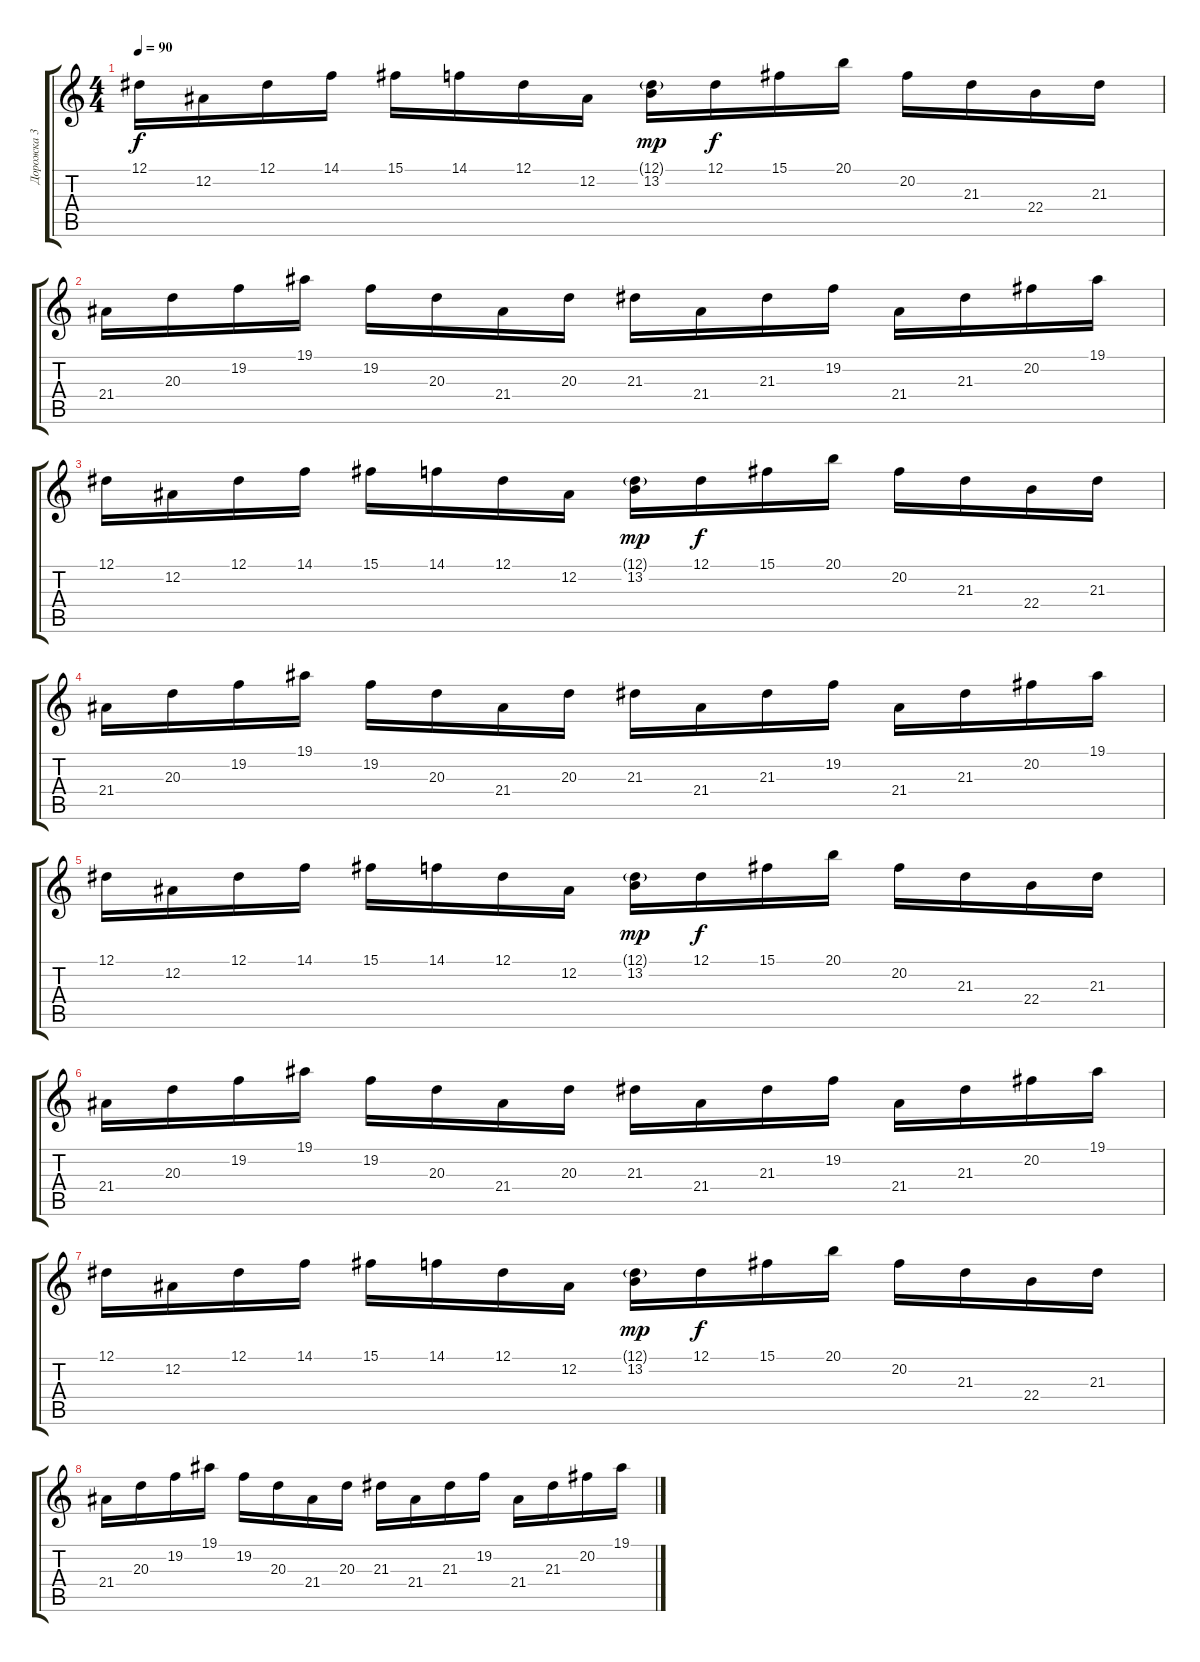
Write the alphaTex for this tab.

\track ("Дорожка 3" "Дорожка 3") {instrument violin}
\staff {score tabs}
\tuning (Eb4 Bb3 Gb3 Db3 Ab2 Eb2) {hide}
\ts (4 4)
\tempo 90
\clef g2
\ks c
12.1.16{dy f} 12.2.16 12.1.16 14.1.16 15.1.16 14.1.16 12.1.16 12.2.16 (12.1{g} 13.2).16{dy mp} 12.1.16{dy f} 15.1.16 20.1.16 20.2.16 21.3.16 22.4.16 21.3.16 |
21.4.16 20.3.16 19.2.16 19.1.16 19.2.16 20.3.16 21.4.16 20.3.16 21.3.16 21.4.16 21.3.16 19.2.16 21.4.16 21.3.16 20.2.16 19.1.16 |
12.1.16 12.2.16 12.1.16 14.1.16 15.1.16 14.1.16 12.1.16 12.2.16 (12.1{g} 13.2).16{dy mp} 12.1.16{dy f} 15.1.16 20.1.16 20.2.16 21.3.16 22.4.16 21.3.16 |
21.4.16 20.3.16 19.2.16 19.1.16 19.2.16 20.3.16 21.4.16 20.3.16 21.3.16 21.4.16 21.3.16 19.2.16 21.4.16 21.3.16 20.2.16 19.1.16 |
12.1.16 12.2.16 12.1.16 14.1.16 15.1.16 14.1.16 12.1.16 12.2.16 (12.1{g} 13.2).16{dy mp} 12.1.16{dy f} 15.1.16 20.1.16 20.2.16 21.3.16 22.4.16 21.3.16 |
21.4.16 20.3.16 19.2.16 19.1.16 19.2.16 20.3.16 21.4.16 20.3.16 21.3.16 21.4.16 21.3.16 19.2.16 21.4.16 21.3.16 20.2.16 19.1.16 |
12.1.16 12.2.16 12.1.16 14.1.16 15.1.16 14.1.16 12.1.16 12.2.16 (12.1{g} 13.2).16{dy mp} 12.1.16{dy f} 15.1.16 20.1.16 20.2.16 21.3.16 22.4.16 21.3.16 |
21.4.16 20.3.16 19.2.16 19.1.16 19.2.16 20.3.16 21.4.16 20.3.16 21.3.16 21.4.16 21.3.16 19.2.16 21.4.16 21.3.16 20.2.16 19.1.16
